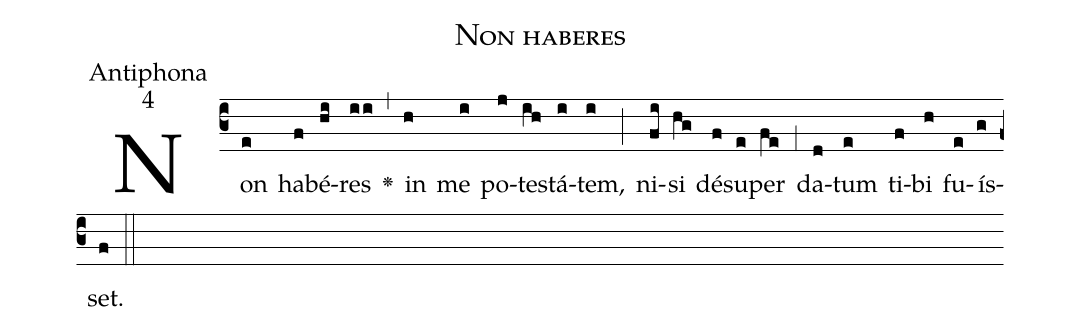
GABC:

name:Non haberes;
office-part:Antiphona;
mode:4;
%%
(c3) Non(e) ha(f)bé(hi)res(ii) <v>\greheightstar</v>(,) in(h) me(i) po(j)te(ih)stá(i)tem,(i) (;) ni(fi)si(hg) dé(f)su(e)per(fe) (,1) da(d)tum(e) ti(f)bi(h) fu(e)ís(g)set.(f) (::)
